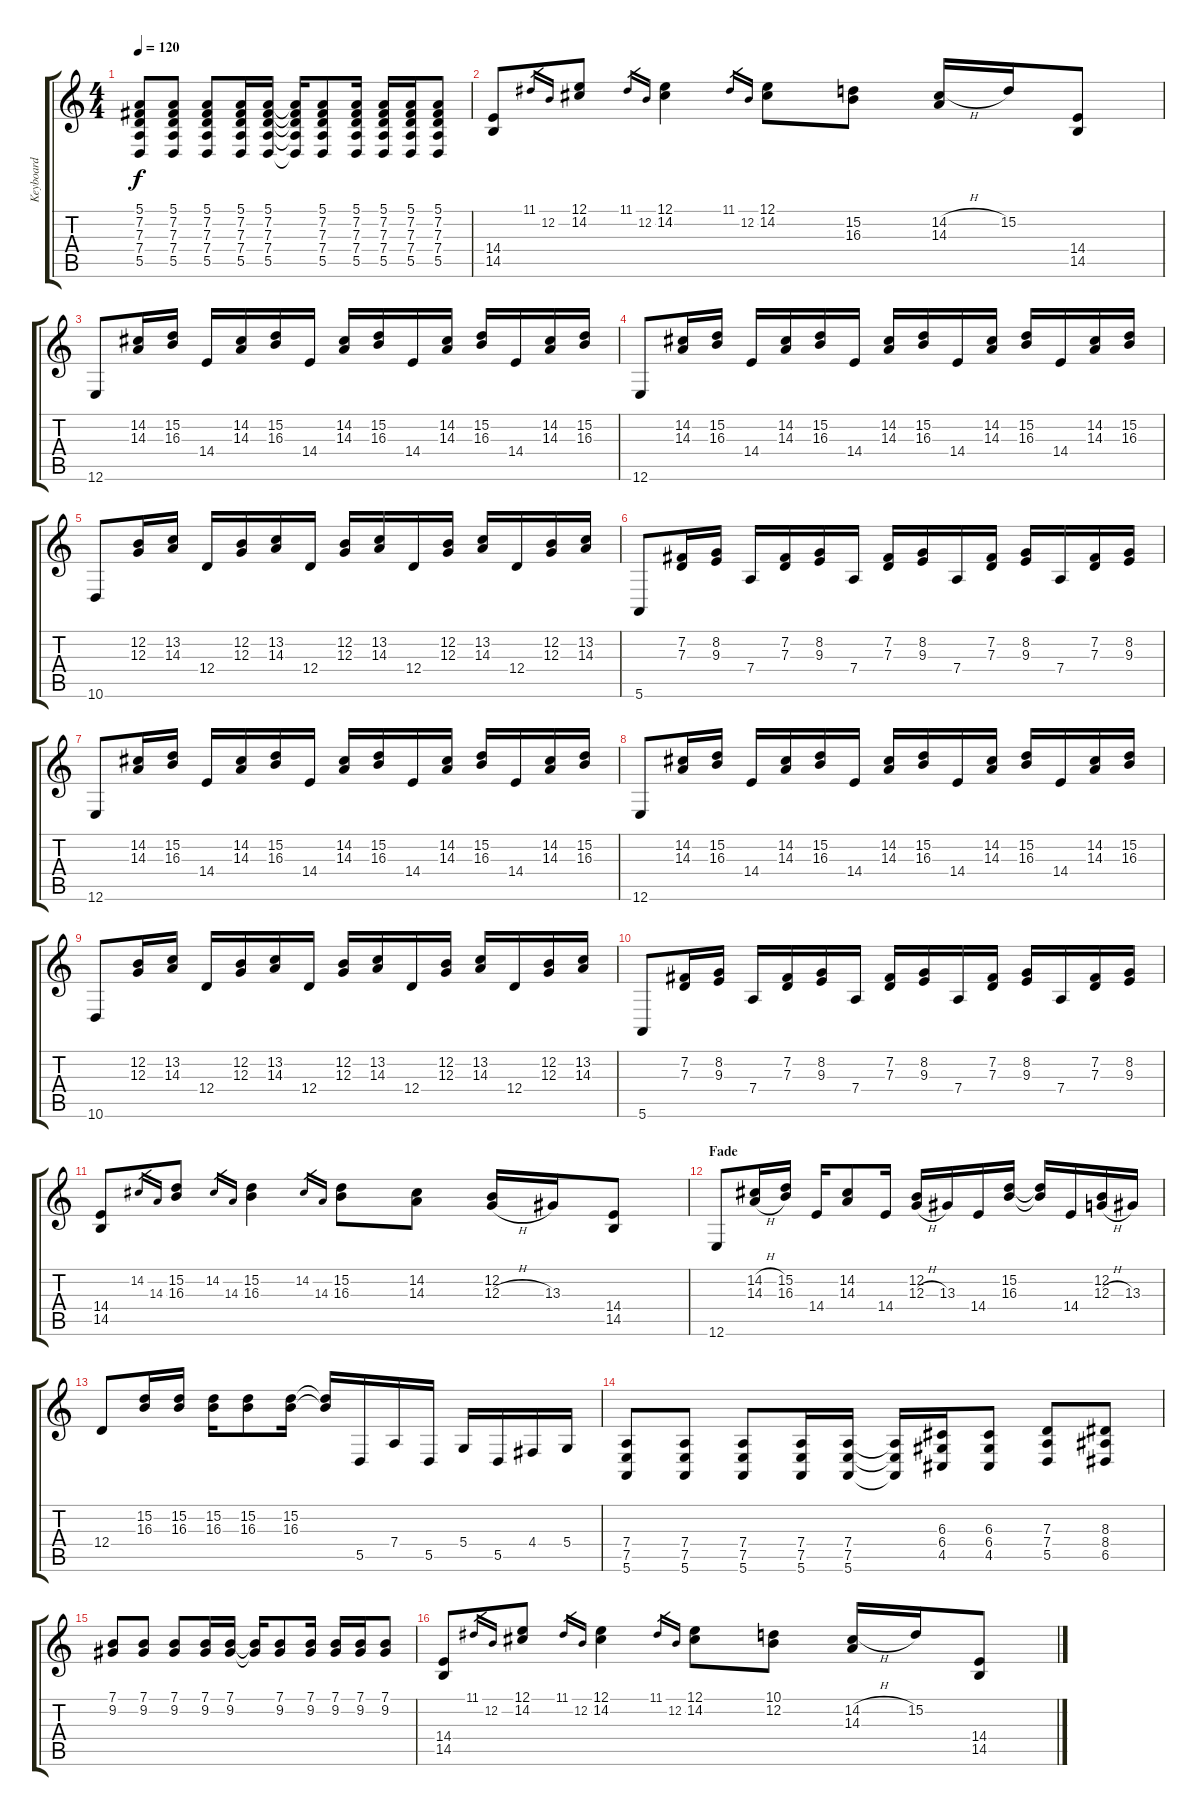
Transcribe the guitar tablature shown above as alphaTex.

\track ("Keyboard" "Keyboard") {instrument electricgrandpiano}
\staff {score tabs}
\tuning (E4 B3 G3 D3 A2 E2) {hide}
\ts (4 4)
\tempo 120
\clef g2
\ks c
(5.1 7.2 7.3 7.4 5.5).8{dy f} (5.1 7.2 7.3 7.4 5.5).8 (5.1 7.2 7.3 7.4 5.5).8 (5.1 7.2 7.3 7.4 5.5).16 (5.1 7.2 7.3 7.4 5.5).16 (5.1{t} 7.2{t} 7.3{t} 7.4{t} 5.5{t}).16 (5.1 7.2 7.3 7.4 5.5).8 (5.1 7.2 7.3 7.4 5.5).16 (5.1 7.2 7.3 7.4 5.5).16 (5.1 7.2 7.3 7.4 5.5).16 (5.1 7.2 7.3 7.4 5.5).8 |
(14.4 14.5).8 11.1.16{gr} 12.2.16{gr} (12.1 14.2).8 11.1.16{gr} 12.2.16{gr} (12.1 14.2).4 11.1.16{gr} 12.2.16{gr} (12.1 14.2).8 (15.2 16.3).8 (14.2{h} 14.3).16 15.2.16 (14.4 14.5).8 |
12.6.8 (14.2 14.3).16 (15.2 16.3).16 14.4.16 (14.2 14.3).16 (15.2 16.3).16 14.4.16 (14.2 14.3).16 (15.2 16.3).16 14.4.16 (14.2 14.3).16 (15.2 16.3).16 14.4.16 (14.2 14.3).16 (15.2 16.3).16 |
12.6.8 (14.2 14.3).16 (15.2 16.3).16 14.4.16 (14.2 14.3).16 (15.2 16.3).16 14.4.16 (14.2 14.3).16 (15.2 16.3).16 14.4.16 (14.2 14.3).16 (15.2 16.3).16 14.4.16 (14.2 14.3).16 (15.2 16.3).16 |
10.6.8 (12.2 12.3).16 (13.2 14.3).16 12.4.16 (12.2 12.3).16 (13.2 14.3).16 12.4.16 (12.2 12.3).16 (13.2 14.3).16 12.4.16 (12.2 12.3).16 (13.2 14.3).16 12.4.16 (12.2 12.3).16 (13.2 14.3).16 |
5.6.8 (7.2 7.3).16 (8.2 9.3).16 7.4.16 (7.2 7.3).16 (8.2 9.3).16 7.4.16 (7.2 7.3).16 (8.2 9.3).16 7.4.16 (7.2 7.3).16 (8.2 9.3).16 7.4.16 (7.2 7.3).16 (8.2 9.3).16 |
12.6.8 (14.2 14.3).16 (15.2 16.3).16 14.4.16 (14.2 14.3).16 (15.2 16.3).16 14.4.16 (14.2 14.3).16 (15.2 16.3).16 14.4.16 (14.2 14.3).16 (15.2 16.3).16 14.4.16 (14.2 14.3).16 (15.2 16.3).16 |
12.6.8 (14.2 14.3).16 (15.2 16.3).16 14.4.16 (14.2 14.3).16 (15.2 16.3).16 14.4.16 (14.2 14.3).16 (15.2 16.3).16 14.4.16 (14.2 14.3).16 (15.2 16.3).16 14.4.16 (14.2 14.3).16 (15.2 16.3).16 |
10.6.8 (12.2 12.3).16 (13.2 14.3).16 12.4.16 (12.2 12.3).16 (13.2 14.3).16 12.4.16 (12.2 12.3).16 (13.2 14.3).16 12.4.16 (12.2 12.3).16 (13.2 14.3).16 12.4.16 (12.2 12.3).16 (13.2 14.3).16 |
5.6.8 (7.2 7.3).16 (8.2 9.3).16 7.4.16 (7.2 7.3).16 (8.2 9.3).16 7.4.16 (7.2 7.3).16 (8.2 9.3).16 7.4.16 (7.2 7.3).16 (8.2 9.3).16 7.4.16 (7.2 7.3).16 (8.2 9.3).16 |
(14.4 14.5).8 14.2.16{gr} 14.3.16{gr} (15.2 16.3).8 14.2.16{gr} 14.3.16{gr} (15.2 16.3).4 14.2.16{gr} 14.3.16{gr} (15.2 16.3).8 (14.2 14.3).8 (12.2 12.3{h}).16 13.3.16 (14.4 14.5).8 |
\section ("" "Fade")
12.6.8{volume 10} (14.2{h} 14.3{h}).16 (15.2 16.3).16 14.4.16 (14.2 14.3).8 14.4.16 (12.2 12.3{h}).16 13.3.16 14.4.16 (15.2 16.3).16 (15.2{t} 16.3{t}).16 14.4.16 (12.2 12.3{h}).16 13.3.16 |
12.4.8 (15.2 16.3).16 (15.2 16.3).16 (15.2 16.3).16 (15.2 16.3).8 (15.2 16.3).16 (15.2{t} 16.3{t}).16 5.5.16 7.4.16 5.5.16 5.4.16 5.5.16 4.4.16 5.4.16 |
(7.4 7.5 5.6).8{volume 7} (7.4 7.5 5.6).8 (7.4 7.5 5.6).8 (7.4 7.5 5.6).16 (7.4 7.5 5.6).16 (7.4{t} 7.5{t} 5.6{t}).16 (6.3 6.4 4.5).16 (6.3 6.4 4.5).8 (7.3 7.4 5.5).8 (8.3 8.4 6.5).8 |
(7.1 9.2).8 (7.1 9.2).8 (7.1 9.2).8 (7.1 9.2).16 (7.1 9.2).16 (7.1{t} 9.2{t}).16 (7.1 9.2).8 (7.1 9.2).16 (7.1 9.2).16 (7.1 9.2).16 (7.1 9.2).8 |
(14.4 14.5).8{volume 3} 11.1.16{gr} 12.2.16{gr} (12.1 14.2).8 11.1.16{gr} 12.2.16{gr} (12.1 14.2).4 11.1.16{gr} 12.2.16{gr} (12.1 14.2).8 (10.1 12.2).8 (14.2{h} 14.3).16 15.2.16 (14.4 14.5).8
